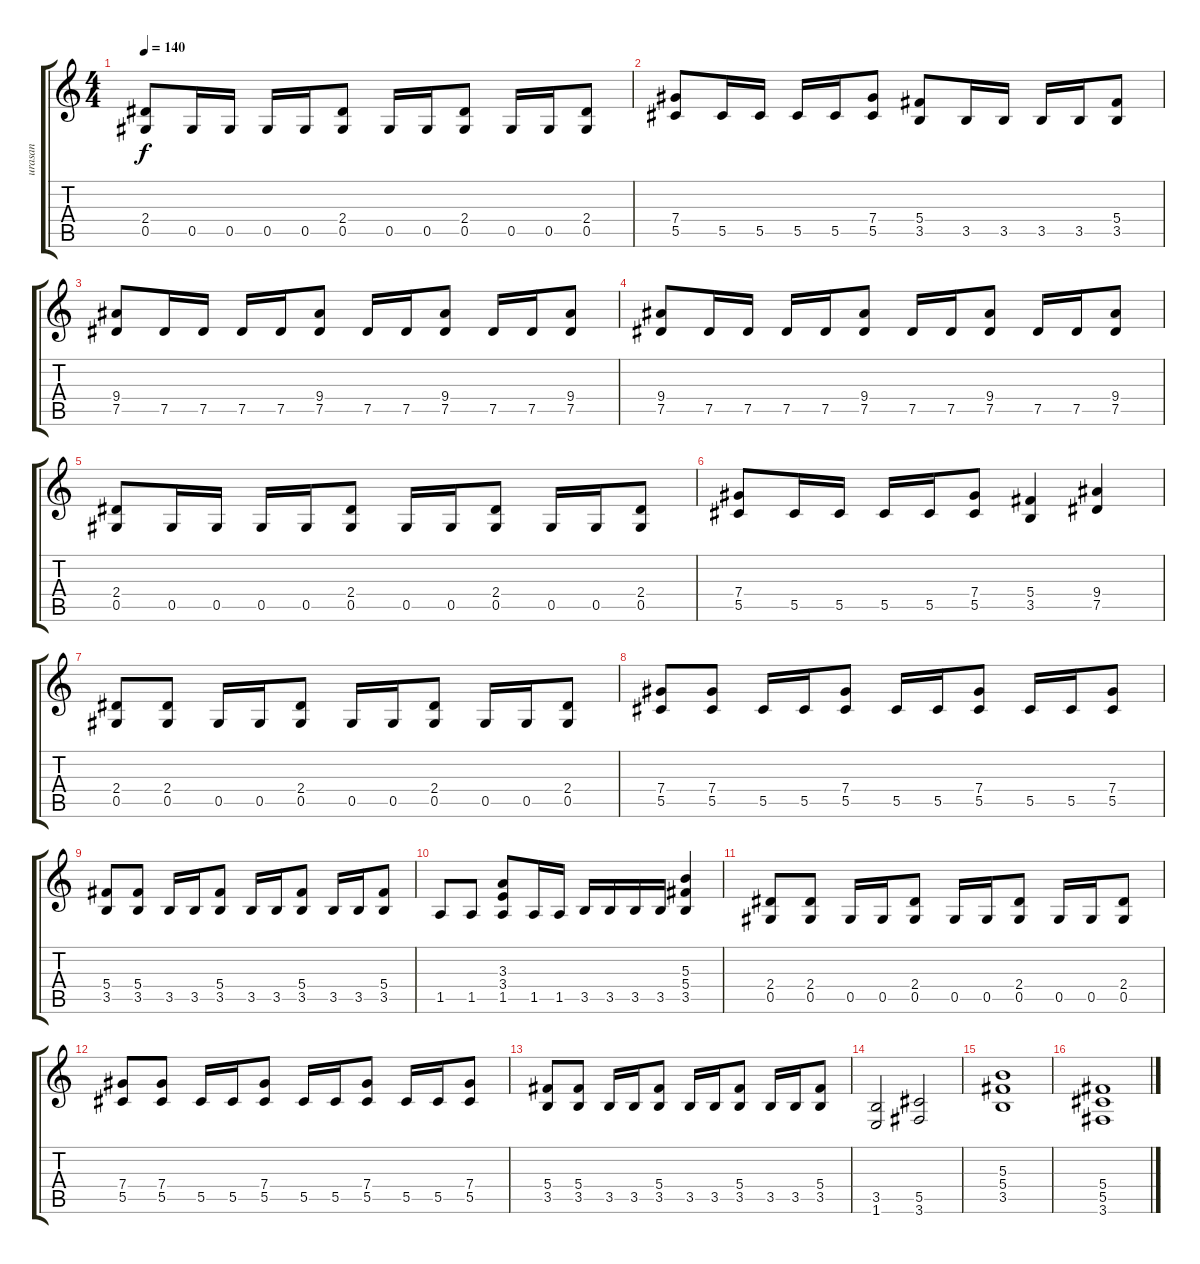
\track ("urasan" "urasan") {instrument distortionguitar}
\staff {score tabs}
\tuning (Eb4 Bb3 Gb3 Db3 Ab2 Eb2) {hide}
\ts (4 4)
\tempo 140
\clef g2
\ks aminor
(2.4 0.5).8{dy f} 0.5.16 0.5.16 0.5.16 0.5.16 (2.4 0.5).8 0.5.16 0.5.16 (2.4 0.5).8 0.5.16 0.5.16 (2.4 0.5).8 |
(7.4 5.5).8 5.5.16 5.5.16 5.5.16 5.5.16 (7.4 5.5).8 (5.4 3.5).8 3.5.16 3.5.16 3.5.16 3.5.16 (5.4 3.5).8 |
(9.4 7.5).8 7.5.16 7.5.16 7.5.16 7.5.16 (9.4 7.5).8 7.5.16 7.5.16 (9.4 7.5).8 7.5.16 7.5.16 (9.4 7.5).8 |
(9.4 7.5).8 7.5.16 7.5.16 7.5.16 7.5.16 (9.4 7.5).8 7.5.16 7.5.16 (9.4 7.5).8 7.5.16 7.5.16 (9.4 7.5).8 |
(2.4 0.5).8 0.5.16 0.5.16 0.5.16 0.5.16 (2.4 0.5).8 0.5.16 0.5.16 (2.4 0.5).8 0.5.16 0.5.16 (2.4 0.5).8 |
(7.4 5.5).8 5.5.16 5.5.16 5.5.16 5.5.16 (7.4 5.5).8 (5.4 3.5).4 (9.4 7.5).4 |
(2.4 0.5).8 (2.4 0.5).8 0.5.16 0.5.16 (2.4 0.5).8 0.5.16 0.5.16 (2.4 0.5).8 0.5.16 0.5.16 (2.4 0.5).8 |
(7.4 5.5).8 (7.4 5.5).8 5.5.16 5.5.16 (7.4 5.5).8 5.5.16 5.5.16 (7.4 5.5).8 5.5.16 5.5.16 (7.4 5.5).8 |
(5.4 3.5).8 (5.4 3.5).8 3.5.16 3.5.16 (5.4 3.5).8 3.5.16 3.5.16 (5.4 3.5).8 3.5.16 3.5.16 (5.4 3.5).8 |
1.5.8 1.5.8 (3.3 3.4 1.5).8 1.5.16 1.5.16 3.5.16 3.5.16 3.5.16 3.5.16 (5.3 5.4 3.5).4 |
(2.4 0.5).8 (2.4 0.5).8 0.5.16 0.5.16 (2.4 0.5).8 0.5.16 0.5.16 (2.4 0.5).8 0.5.16 0.5.16 (2.4 0.5).8 |
(7.4 5.5).8 (7.4 5.5).8 5.5.16 5.5.16 (7.4 5.5).8 5.5.16 5.5.16 (7.4 5.5).8 5.5.16 5.5.16 (7.4 5.5).8 |
(5.4 3.5).8 (5.4 3.5).8 3.5.16 3.5.16 (5.4 3.5).8 3.5.16 3.5.16 (5.4 3.5).8 3.5.16 3.5.16 (5.4 3.5).8 |
(3.5 1.6).2 (5.5 3.6).2 |
(5.3 5.4 3.5).1 |
(5.4 5.5 3.6).1
